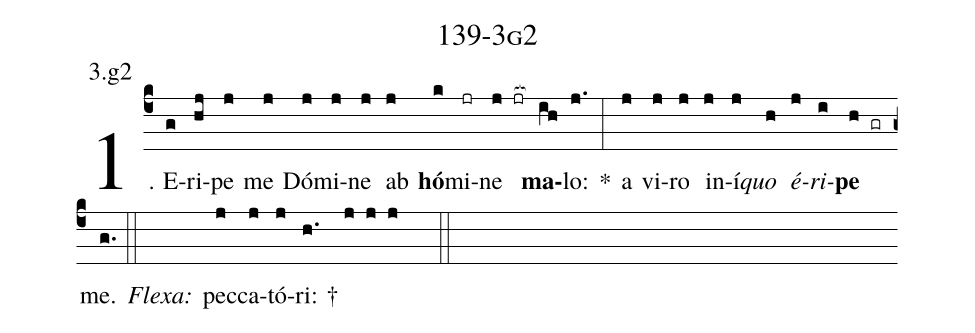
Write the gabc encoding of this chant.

name: 139-3g2;
annotation: 3.g2;
%%
(c4)1. E(g)ri(hj)pe(j) me(j) Dó(j)mi(j)ne(j) ab(j) <b>hó</b>(k)mi(jr)ne(j jr[ocb:1{]) <b>ma</b>(ih[ocb:0}])lo:(j.) *(:) a(j) vi(j)ro(j) in(j)í(j)<i>quo</i>(h) <i>é</i>(j)<i>ri</i>(i)<b>pe</b>(h gr) me.(g.) (::)
<i>Flexa:</i>(////)  pec(j)ca(j)tó(j)ri: †(h.//// j j j  ::)
